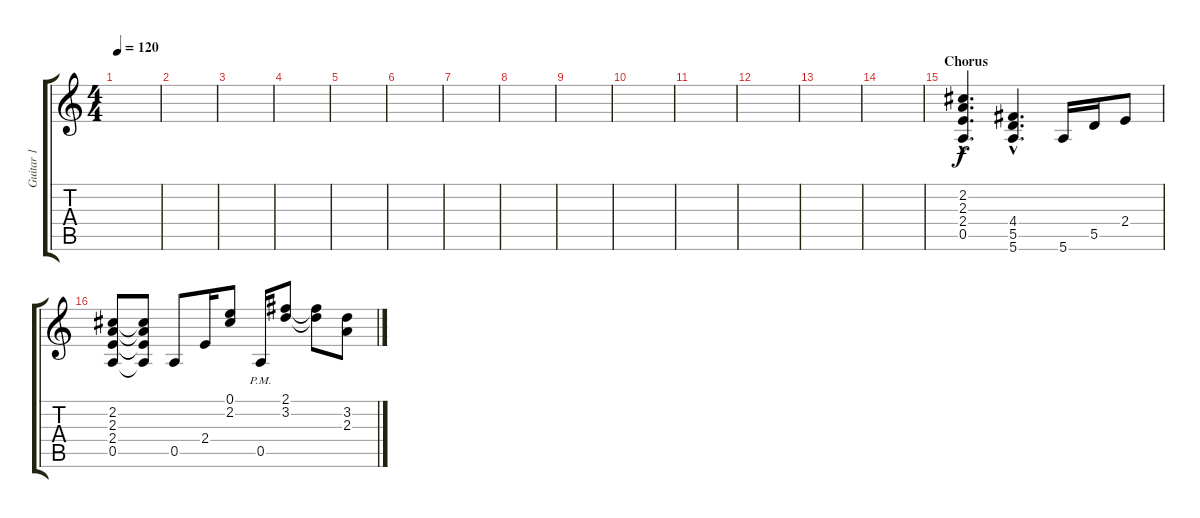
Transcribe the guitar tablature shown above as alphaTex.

\track ("Guitar 1" "Guitar 1") {instrument distortionguitar}
\staff {score tabs}
\tuning (E4 B3 G3 D3 A2 E2) {hide}
\ts (4 4)
\tempo 120
\clef g2
\ks c
|
|
|
|
|
|
|
|
|
|
|
|
|
|
\section ("" "Chorus")
(2.2{hac} 2.3{hac} 2.4{hac} 0.5{hac}).4{d} (4.4{hac} 5.5{hac} 5.6{hac}).4{d} 5.6.16 5.5.16 2.4.8 |
(2.2 2.3 2.4 0.5).8 (2.2{t} 2.3{t} 2.4{t} 0.5{t}).8 0.5.8 2.4.16 (0.1 2.2).8 0.5{pm}.16 (2.1 3.2).8 (2.1{t} 3.2{t}).8 (3.2 2.3).8
